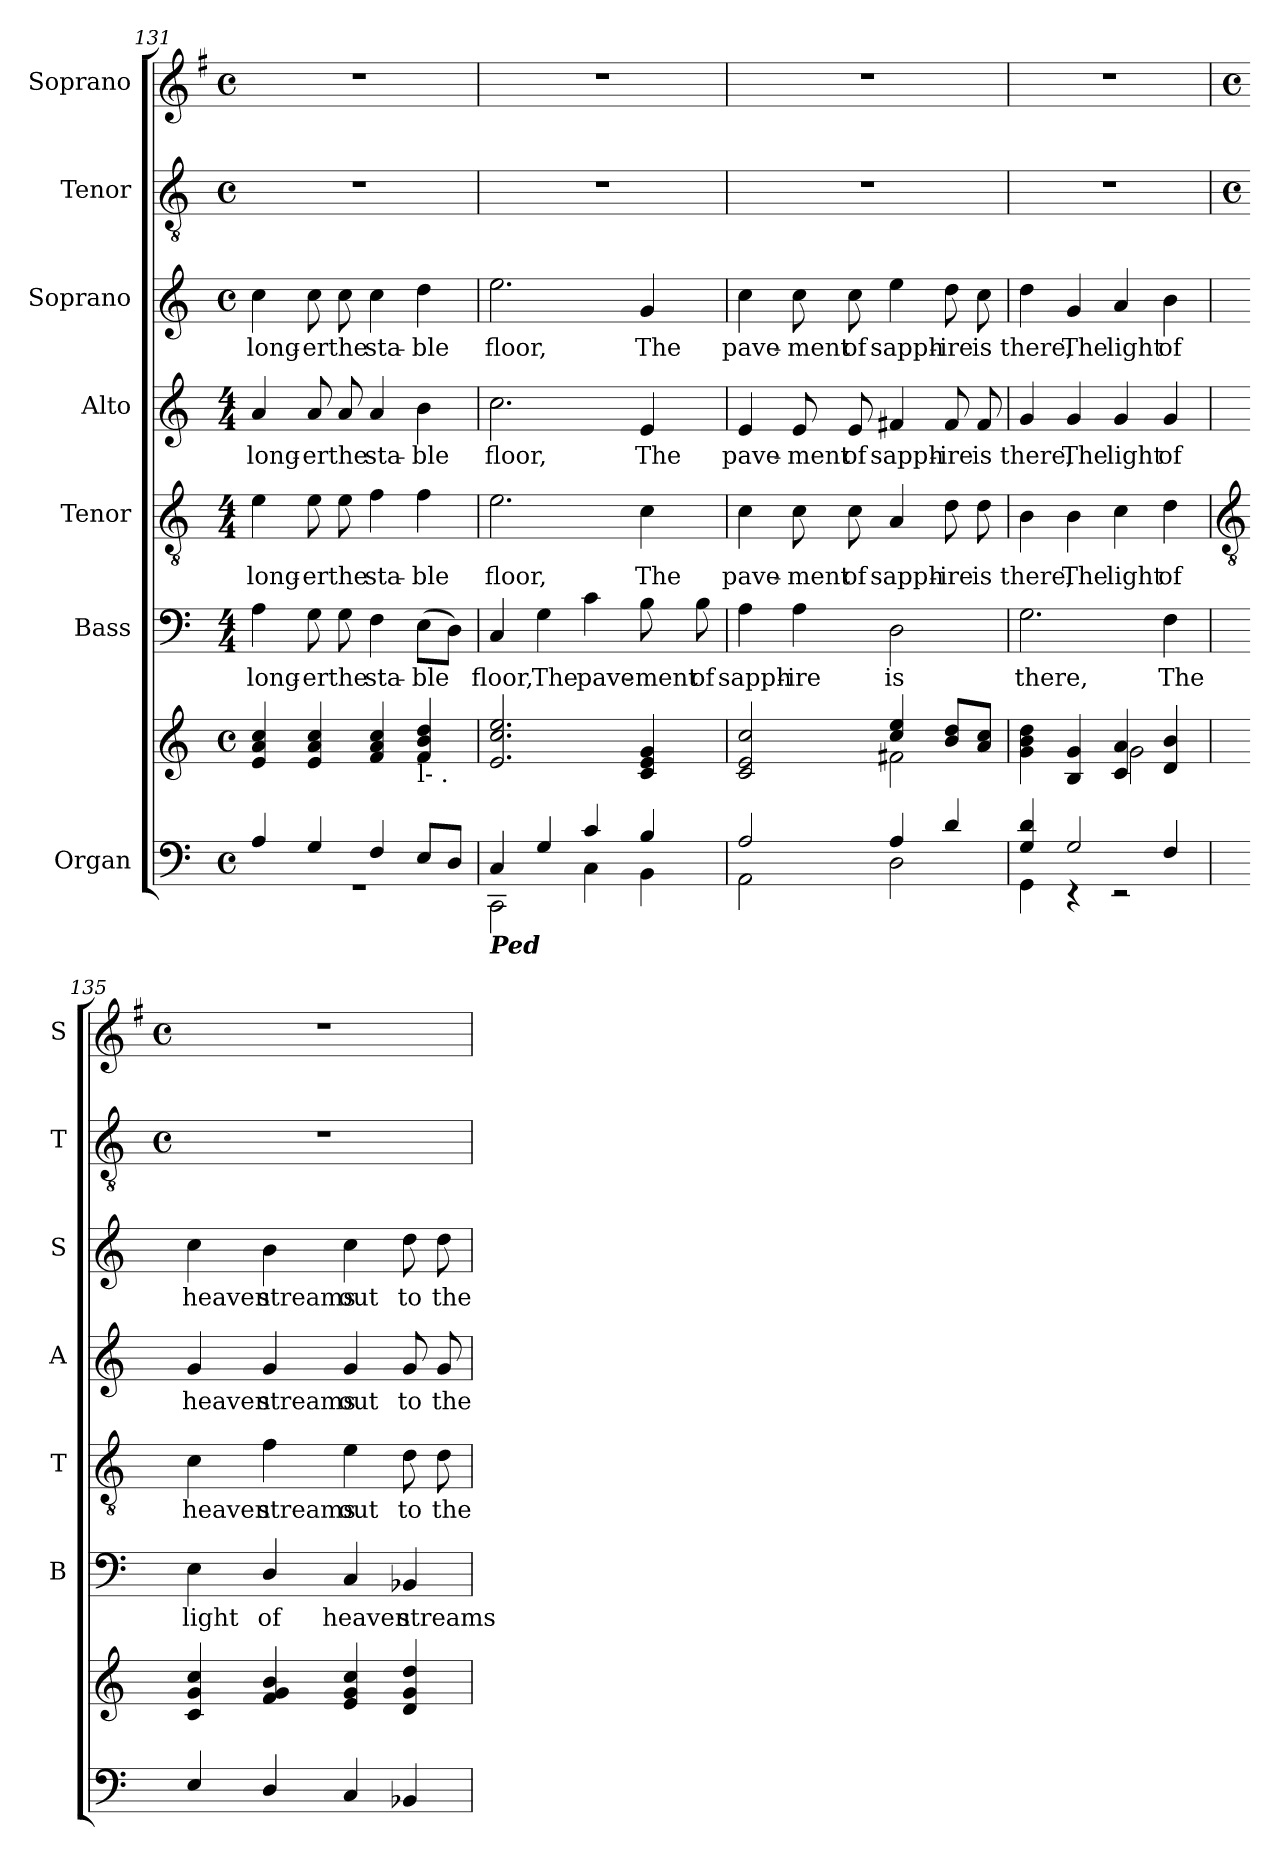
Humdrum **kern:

**kern	**kern	**kern	**text	**kern	**text	**kern	**text	**kern	**text	**kern	**kern
*part7	*part7	*part6	*part6	*part5	*part5	*part4	*part4	*part3	*part3	*part2	*part1
*staff8	*staff7	*staff6	*staff6	*staff5	*staff5	*staff4	*staff4	*staff3	*staff3	*staff2	*staff1
*I"Organ	*	*I"Bass	*	*I"Tenor	*	*I"Alto	*	*I"Soprano	*	*I"Tenor	*I"Soprano
*	*	*I'B	*	*I'T	*	*I'A	*	*I'S	*	*I'T	*I'S
!!LO:LB:g=z
*clefF4	*clefG2	*clefF4	*	*clefGv2	*	*clefG2	*	*clefG2	*	*clefGv2	*clefG2
*k[]	*k[]	*k[]	*	*k[]	*	*k[]	*	*k[]	*	*k[]	*k[f#]
*C:	*C:	*C:	*	*C:	*	*C:	*	*C:	*	*C:	*G:
*M4/4	*M4/4	*M4/4	*	*M4/4	*	*M4/4	*	*M4/4	*	*M4/4	*M4/4
*met(c)	*met(c)	*	*	*	*	*	*	*met(c)	*	*met(c)	*met(c)
=131	=131	=131	=131	=131	=131	=131	=131	=131	=131	=131	=131
*^	*^	*	*	*	*	*	*	*	*	*	*
!	!	!	!	!	!LO:LY:b	!	!LO:LY:b	!	!LO:LY:b	!	!LO:LY:b	!	!
4A	1r	4e 4a 4cc	1ryy	4A	long-	4e	long-	4a	long-	4cc	long-	1r	1r
!	!	!	!	!	!LO:LY:b	!	!LO:LY:b	!	!LO:LY:b	!	!LO:LY:b	!	!
4G	.	4e 4a 4cc	.	8G	-er	8e	-er	8a	-er	8cc	-er	.	.
!	!	!	!	!	!LO:LY:b	!	!LO:LY:b	!	!LO:LY:b	!	!LO:LY:b	!	!
.	.	.	.	8G	the	8e	the	8a	the	8cc	the	.	.
!	!	!	!	!	!LO:LY:b	!	!LO:LY:b	!	!LO:LY:b	!	!LO:LY:b	!	!
4F	.	4f 4a 4cc	.	4F	sta-	4f	sta-	4a	sta-	4cc	sta-	.	.
!	!	!LO:TX:b:t=l- .	!	!	!	!	!	!	!	!	!	!	!
!	!	!	!	!	!LO:LY:b	!	!LO:LY:b	!	!LO:LY:b	!	!LO:LY:b	!	!
8EL	.	4f 4b 4dd	.	(>8EL	-ble	4f	-ble	4b	-ble	4dd	-ble	.	.
8DJ	.	.	.	8DJ)	.	.	.	.	.	.	.	.	.
=132	=132	=132	=132	=132	=132	=132	=132	=132	=132	=132	=132	=132	=132
!LO:TX:b:Bi:t=Ped	!	!	!	!	!	!	!	!	!	!	!	!	!
!	!	!	!	!	!LO:LY:b	!	!LO:LY:b	!	!LO:LY:b	!	!LO:LY:b	!	!
4C	2CC\	2.e 2.cc 2.ee	1ryy	4C	floor,	2.e	floor,	2.cc	floor,	2.ee	floor,	1r	1r
!	!	!	!	!	!LO:LY:b	!	!	!	!	!	!	!	!
4G	.	.	.	4G	The	.	.	.	.	.	.	.	.
!	!	!	!	!	!LO:LY:b	!	!	!	!	!	!	!	!
4c/	4C\	.	.	4c	pave-	.	.	.	.	.	.	.	.
!	!	!	!	!	!LO:LY:b	!	!LO:LY:b	!	!LO:LY:b	!	!LO:LY:b	!	!
4B/	4BB\	4c 4e 4g	.	8B	-ment	4c	The	4e	The	4g	The	.	.
!	!	!	!	!	!LO:LY:b	!	!	!	!	!	!	!	!
.	.	.	.	8B	of	.	.	.	.	.	.	.	.
=133	=133	=133	=133	=133	=133	=133	=133	=133	=133	=133	=133	=133	=133
!	!	!	!	!	!LO:LY:b	!	!LO:LY:b	!	!LO:LY:b	!	!LO:LY:b	!	!
2A/	2AA\	2c 2e 2cc	2ryy	4A	sapph-	4c	pave-	4e	pave-	4cc	pave-	1r	1r
!	!	!	!	!	!LO:LY:b	!	!LO:LY:b	!	!LO:LY:b	!	!LO:LY:b	!	!
.	.	.	.	4A	-ire	8c	-ment	8e	-ment	8cc	-ment	.	.
!	!	!	!	!	!	!	!LO:LY:b	!	!LO:LY:b	!	!LO:LY:b	!	!
.	.	.	.	.	.	8c	of	8e	of	8cc	of	.	.
!	!	!	!	!	!LO:LY:b	!	!LO:LY:b	!	!LO:LY:b	!	!LO:LY:b	!	!
4A/	2D\	4cc/ 4ee/	2f#X\	2D	is	4A	sapph-	4f#X	sapph-	4ee	sapph-	.	.
!	!	!	!	!	!	!	!LO:LY:b	!	!LO:LY:b	!	!LO:LY:b	!	!
4d/	.	8b/ 8dd/L	.	.	.	8d	-ire	8f#	-ire	8dd	-ire	.	.
!	!	!	!	!	!	!	!LO:LY:b	!	!LO:LY:b	!	!LO:LY:b	!	!
.	.	8a/ 8cc/J	.	.	.	8d	is	8f#	is	8cc	is	.	.
=134	=134	=134	=134	=134	=134	=134	=134	=134	=134	=134	=134	=134	=134
!	!	!	!	!	!LO:LY:b	!	!LO:LY:b	!	!LO:LY:b	!	!LO:LY:b	!	!
4G/ 4d/	4GG\	4g 4b 4dd	2ryy	2.G	there,	4B	there,	4g	there,	4dd	there,	1r	1r
!	!	!	!	!	!	!	!LO:LY:b	!	!LO:LY:b	!	!LO:LY:b	!	!
2G/	4r	4B 4g	.	.	.	4B	The	4g	The	4g	The	.	.
!	!	!	!	!	!	!	!LO:LY:b	!	!LO:LY:b	!	!LO:LY:b	!	!
.	2r	4c 4a	2g\	.	.	4c	light	4g	light	4a	light	.	.
!	!	!	!	!	!LO:LY:b	!	!LO:LY:b	!	!LO:LY:b	!	!LO:LY:b	!	!
4F/	.	4d 4b	.	4F	The	4d	of	4g	of	4b	of	.	.
*	*	*v	*v	*	*	*	*	*	*	*	*	*	*
!!LO:LB:g=z
=135	=135	=135	=135	=135	=135	=135	=135	=135	=135	=135	=135	=135
*	*	*	*	*	*clefGv2	*	*	*	*	*	*	*
*	*	*	*	*	*	*	*	*	*	*	*M4/4	*M4/4
*	*	*	*	*	*	*	*	*	*	*	*met(c)	*met(c)
!	!	!	!	!LO:LY:b	!	!LO:LY:b	!	!LO:LY:b	!	!LO:LY:b	!	!
4E	1ryy	4c 4g 4cc	4E	light	4c	heaven	4g	heaven	4cc	heaven	1r	1r
!	!	!	!	!LO:LY:b	!	!LO:LY:b	!	!LO:LY:b	!	!LO:LY:b	!	!
4D/	.	4f 4g 4b	4D/	of	4f	streams	4g	streams	4b	streams	.	.
!	!	!	!	!LO:LY:b	!	!LO:LY:b	!	!LO:LY:b	!	!LO:LY:b	!	!
4C	.	4e 4g 4cc	4C	heaven	4e	out	4g	out	4cc	out	.	.
!	!	!	!	!LO:LY:b	!	!LO:LY:b	!	!LO:LY:b	!	!LO:LY:b	!	!
4BB-X	.	4d 4g 4dd	4BB-X	streams	8d	to	8g	to	8dd	to	.	.
!	!	!	!	!	!	!LO:LY:b	!	!LO:LY:b	!	!LO:LY:b	!	!
.	.	.	.	.	8d	the	8g	the	8dd	the	.	.
*v	*v	*	*	*	*	*	*	*	*	*	*	*
=	=	=	=	=	=	=	=	=	=	=	=
*-	*-	*-	*-	*-	*-	*-	*-	*-	*-	*-	*-
